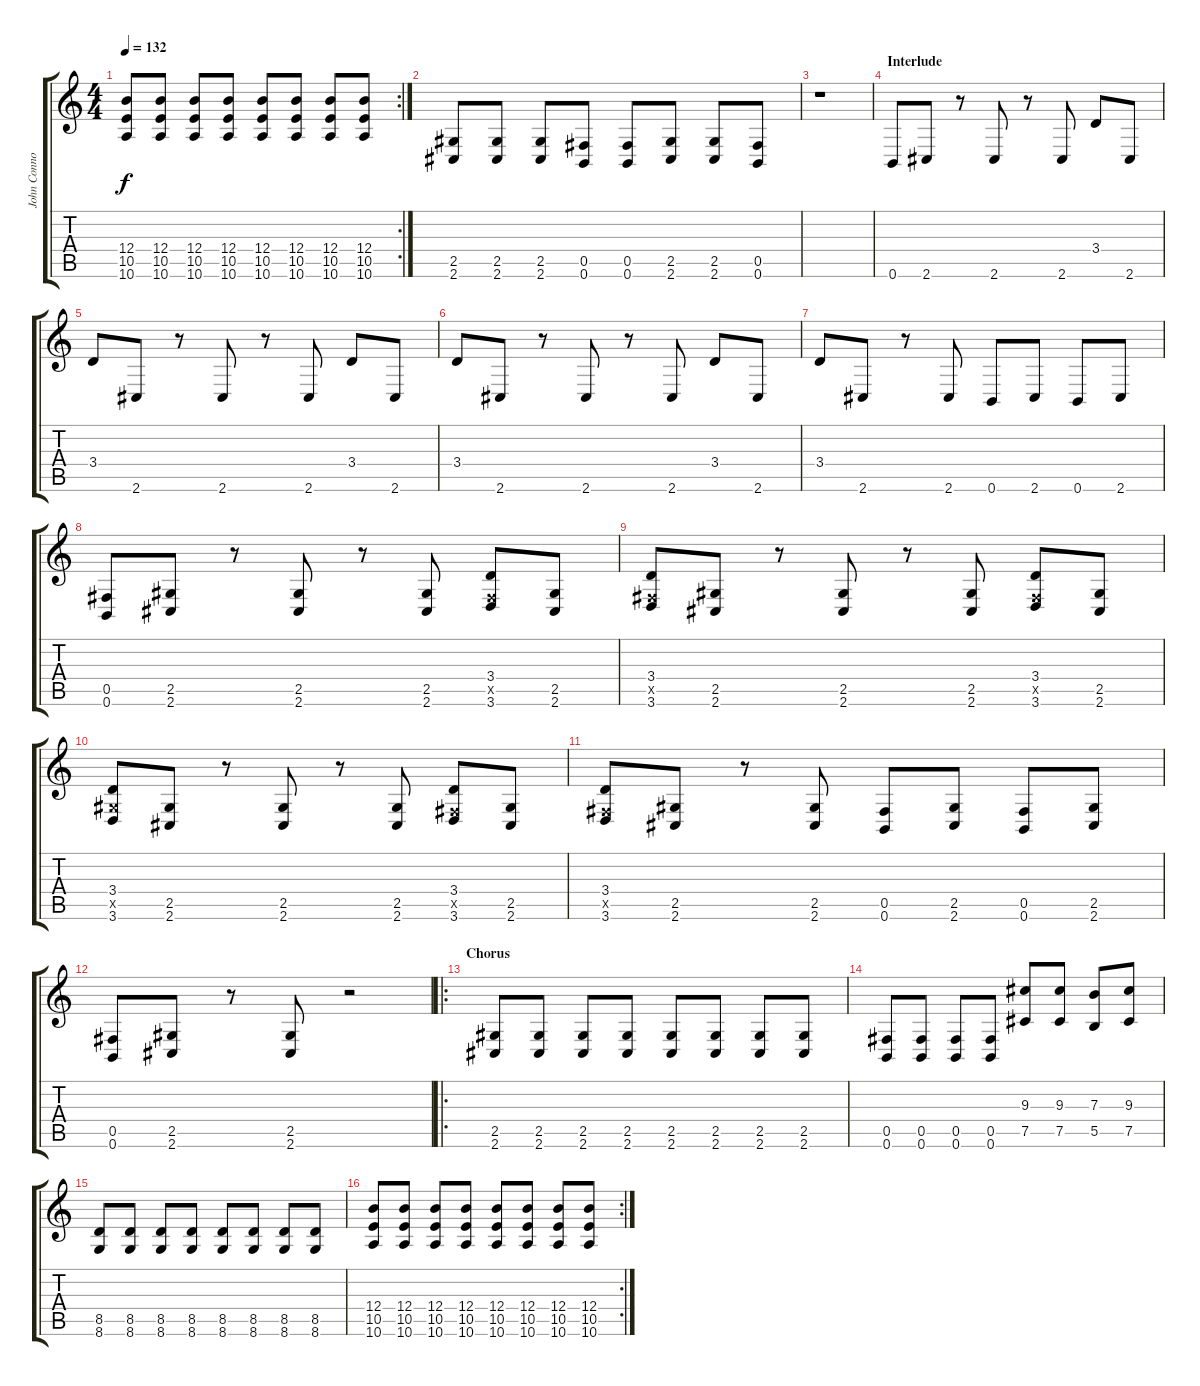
\track ("John Connolly" "John Conno") {instrument distortionguitar}
\staff {score tabs}
\tuning (Db4 Ab3 E3 B2 Gb2 B1) {hide}
\rc 2
\ts (4 4)
\tempo 132
\clef g2
\ks c
(12.4 10.5 10.6).8{dy f} (12.4 10.5 10.6).8 (12.4 10.5 10.6).8 (12.4 10.5 10.6).8 (12.4 10.5 10.6).8 (12.4 10.5 10.6).8 (12.4 10.5 10.6).8 (12.4 10.5 10.6).8 |
(2.5 2.6).8 (2.5 2.6).8 (2.5 2.6).8 (0.5 0.6).8 (0.5 0.6).8 (2.5 2.6).8 (2.5 2.6).8 (0.5 0.6).8 |
r.1 |
\section ("" "Interlude")
0.6.8 2.6.8 r.8 2.6.8 r.8 2.6.8 3.4.8 2.6.8 |
3.4.8 2.6.8 r.8 2.6.8 r.8 2.6.8 3.4.8 2.6.8 |
3.4.8 2.6.8 r.8 2.6.8 r.8 2.6.8 3.4.8 2.6.8 |
3.4.8 2.6.8 r.8 2.6.8 0.6.8 2.6.8 0.6.8 2.6.8 |
(0.5 0.6).8{volume 16 balance 8} (2.5 2.6).8 r.8 (2.5 2.6).8 r.8 (2.5 2.6).8 (3.4 0.5{x} 3.6).8 (2.5 2.6).8 |
(3.4 0.5{x} 3.6).8 (2.5 2.6).8 r.8 (2.5 2.6).8 r.8 (2.5 2.6).8 (3.4 0.5{x} 3.6).8 (2.5 2.6).8 |
(3.4 2.5{x} 3.6).8 (2.5 2.6).8 r.8 (2.5 2.6).8 r.8 (2.5 2.6).8 (3.4 0.5{x} 3.6).8 (2.5 2.6).8 |
(3.4 0.5{x} 3.6).8 (2.5 2.6).8 r.8 (2.5 2.6).8 (0.5 0.6).8 (2.5 2.6).8 (0.5 0.6).8 (2.5 2.6).8 |
(0.5 0.6).8{balance 16} (2.5 2.6).8 r.8 (2.5 2.6).8 r.2 |
\ro
\section ("" "Chorus")
(2.5 2.6).8 (2.5 2.6).8 (2.5 2.6).8 (2.5 2.6).8 (2.5 2.6).8 (2.5 2.6).8 (2.5 2.6).8 (2.5 2.6).8 |
(0.5 0.6).8 (0.5 0.6).8 (0.5 0.6).8 (0.5 0.6).8 (9.3 7.5).8 (9.3 7.5).8 (7.3 5.5).8 (9.3 7.5).8 |
(8.5 8.6).8 (8.5 8.6).8 (8.5 8.6).8 (8.5 8.6).8 (8.5 8.6).8 (8.5 8.6).8 (8.5 8.6).8 (8.5 8.6).8 |
\rc 2
(12.4 10.5 10.6).8 (12.4 10.5 10.6).8 (12.4 10.5 10.6).8 (12.4 10.5 10.6).8 (12.4 10.5 10.6).8 (12.4 10.5 10.6).8 (12.4 10.5 10.6).8 (12.4 10.5 10.6).8
